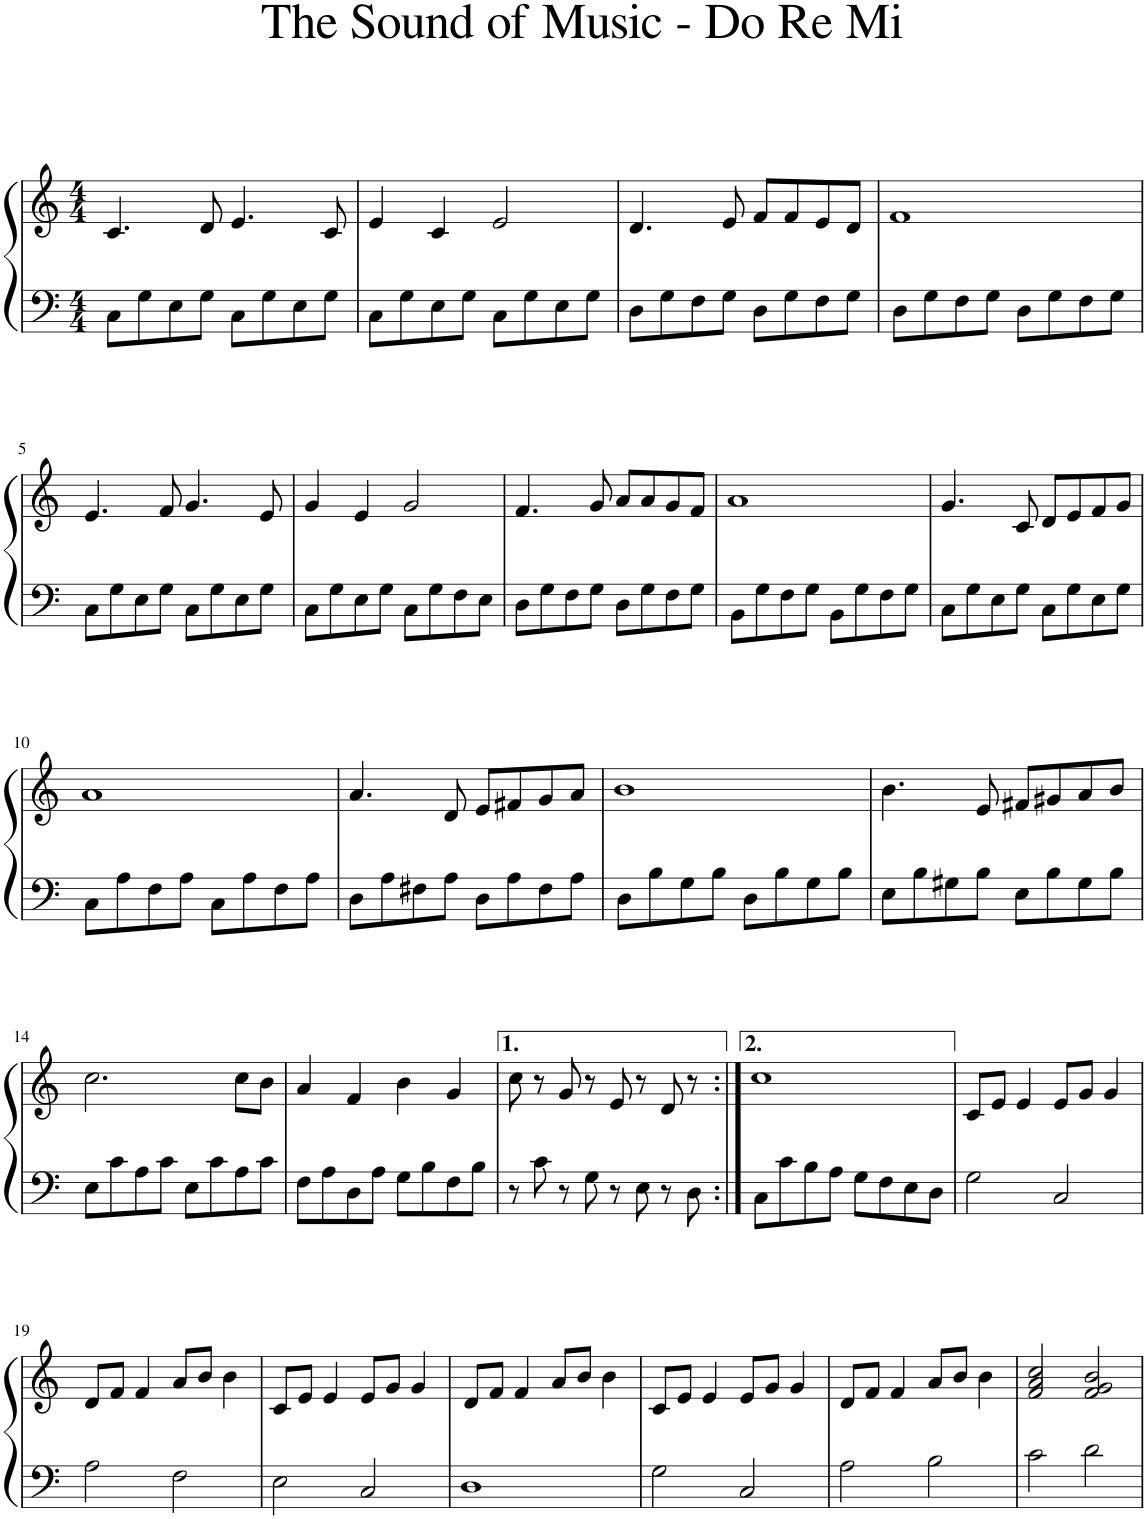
**kern	**kern
*part1	*part1
*staff2	*staff1
*I"Piano	*
*I'Pno.	*
*clefF4	*clefG2
*k[]	*k[]
*M4/4	*M4/4
=1	=1
8C\L	4.c/
8G\	.
8E\	.
8G\J	8d/
8C\L	4.e/
8G\	.
8E\	.
8G\J	8c/
=2	=2
8C\L	4e/
8G\	.
8E\	4c/
8G\J	.
8C\L	2e/
8G\	.
8E\	.
8G\J	.
=3	=3
8D\L	4.d/
8G\	.
8F\	.
8G\J	8e/
8D\L	8f/L
8G\	8f/
8F\	8e/
8G\J	8d/J
=4	=4
8D\L	1f
8G\	.
8F\	.
8G\J	.
8D\L	.
8G\	.
8F\	.
8G\J	.
!!LO:LB:g=z
=5	=5
8C\L	4.e/
8G\	.
8E\	.
8G\J	8f/
8C\L	4.g/
8G\	.
8E\	.
8G\J	8e/
=6	=6
8C\L	4g/
8G\	.
8E\	4e/
8G\J	.
8C\L	2g/
8G\	.
8F\	.
8E\J	.
=7	=7
8D\L	4.f/
8G\	.
8F\	.
8G\J	8g/
8D\L	8a/L
8G\	8a/
8F\	8g/
8G\J	8f/J
=8	=8
8BB\L	1a
8G\	.
8F\	.
8G\J	.
8BB\L	.
8G\	.
8F\	.
8G\J	.
=9	=9
8C\L	4.g/
8G\	.
8E\	.
8G\J	8c/
8C\L	8d/L
8G\	8e/
8E\	8f/
8G\J	8g/J
!!LO:LB:g=z
=10	=10
8C\L	1a
8A\	.
8F\	.
8A\J	.
8C\L	.
8A\	.
8F\	.
8A\J	.
=11	=11
8D\L	4.a/
8A\	.
8F#X\	.
8A\J	8d/
8D\L	8e/L
8A\	8f#X/
8F#\	8g/
8A\J	8a/J
=12	=12
8D\L	1b
8B\	.
8G\	.
8B\J	.
8D\L	.
8B\	.
8G\	.
8B\J	.
=13	=13
8E\L	4.b\
8B\	.
8G#X\	.
8B\J	8e/
8E\L	8f#X/L
8B\	8g#X/
8G#\	8a/
8B\J	8b/J
!!LO:LB:g=z
=14	=14
8E\L	2.cc\
8c\	.
8A\	.
8c\J	.
8E\L	.
8c\	.
8A\	8cc\L
8c\J	8b\J
=15	=15
8F\L	4a/
8A\	.
8D\	4f/
8A\J	.
8G\L	4b\
8B\	.
8F\	4g/
8B\J	.
=16	=16
8r	8cc\
8c\	8r
8r	8g/
8G\	8r
8r	8e/
8E\	8r
8r	8d/
8D\	8r
=17:|!	=17:|!
8C\L	1cc
8c\	.
8B\	.
8A\J	.
8G\L	.
8F\	.
8E\	.
8D\J	.
=18	=18
2G\	8c/L
.	8e/J
.	4e/
2C/	8e/L
.	8g/J
.	4g/
!!LO:LB:g=z
=19	=19
2A\	8d/L
.	8f/J
.	4f/
2F\	8a/L
.	8b/J
.	4b\
=20	=20
2E\	8c/L
.	8e/J
.	4e/
2C/	8e/L
.	8g/J
.	4g/
=21	=21
1D	8d/L
.	8f/J
.	4f/
.	8a/L
.	8b/J
.	4b\
=22	=22
2G\	8c/L
.	8e/J
.	4e/
2C/	8e/L
.	8g/J
.	4g/
=23	=23
2A\	8d/L
.	8f/J
.	4f/
2B\	8a/L
.	8b/J
.	4b\
=24	=24
2c\	2f/ 2a/ 2cc/
2d\	2f/ 2g/ 2b/
=	=
*-	*-
